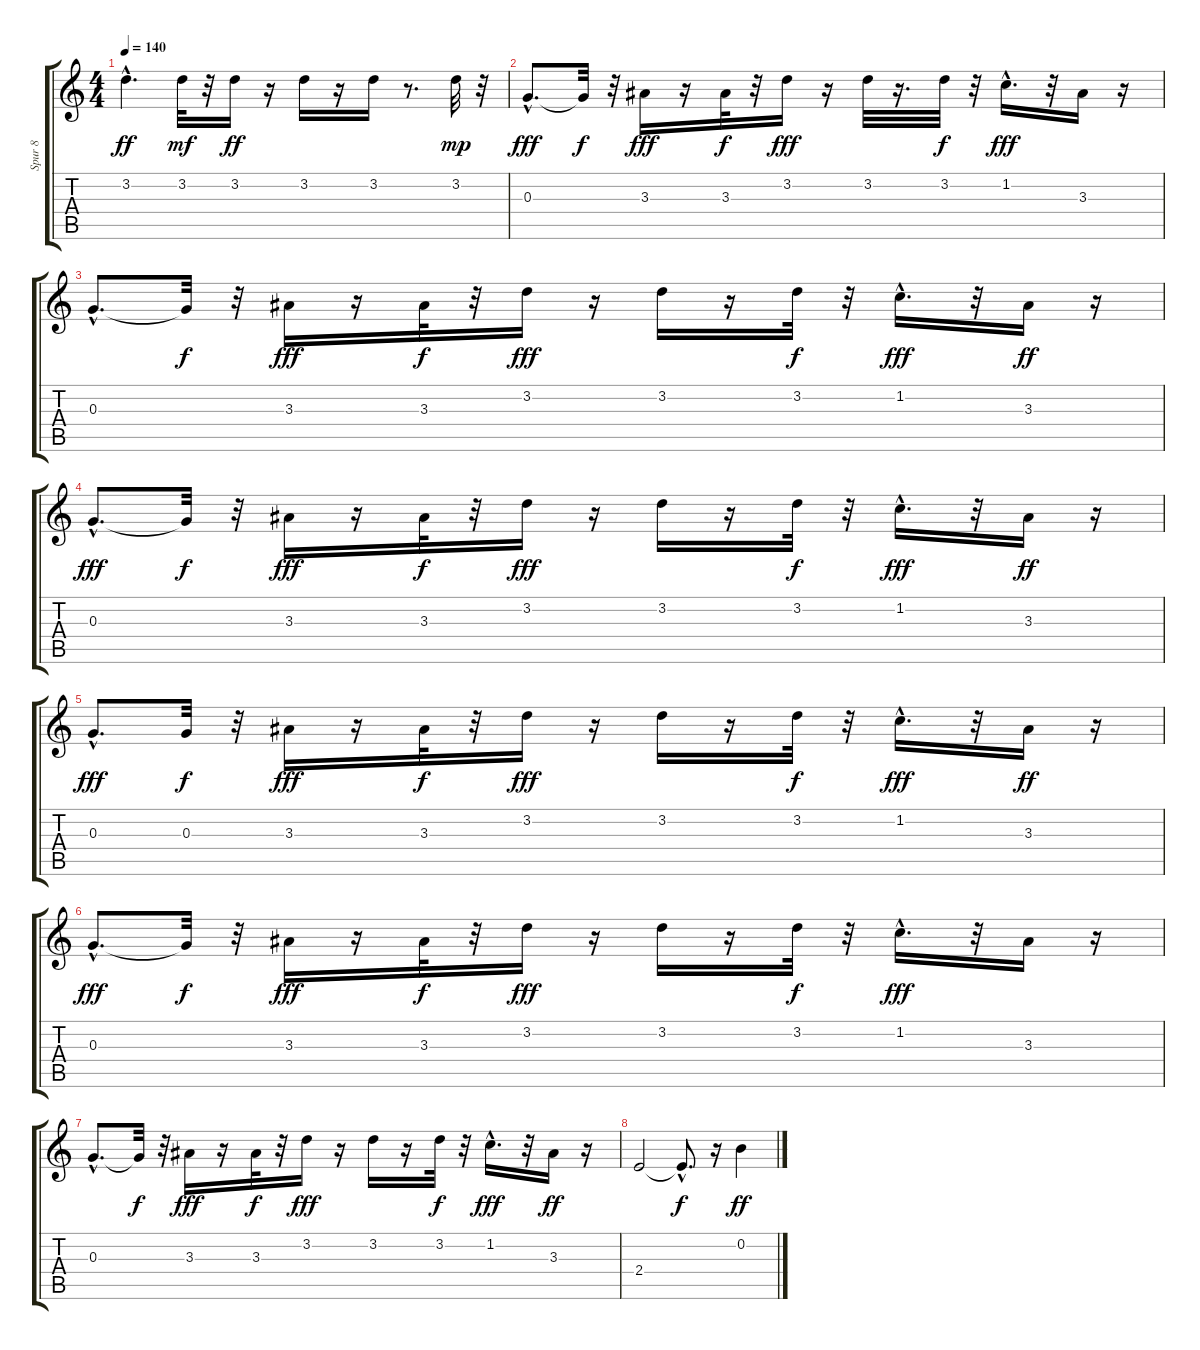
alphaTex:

\track ("Spur 8" "Spur 8") {instrument electricguitarmuted}
\staff {score tabs}
\tuning (E4 B3 G3 D3 A2 E2) {hide}
\ts (4 4)
\tempo 140
\clef g2
\ks c
3.2{hac}.4{d dy ff} 3.2.32{dy mf} r.32 3.2.16{dy ff} r.16 3.2.16 r.16 3.2.16 r.8{d} 3.2.32{dy mp} r.32 |
0.3{hac}.8{d dy fff} 0.3{t}.32{dy f} r.32 3.3.16{dy fff} r.16 3.3.32{dy f} r.32 3.2.16{dy fff} r.16 3.2.32 r.16{d} 3.2.32{dy f} r.32 1.2{hac}.16{d dy fff} r.32 3.3.16 r.16 |
0.3{hac}.8{d} 0.3{t}.32{dy f} r.32 3.3.16{dy fff} r.16 3.3.32{dy f} r.32 3.2.16{dy fff} r.16 3.2.16 r.16 3.2.32{dy f} r.32 1.2{hac}.16{d dy fff} r.32 3.3.16{dy ff} r.16 |
0.3{hac}.8{d dy fff} 0.3{t}.32{dy f} r.32 3.3.16{dy fff} r.16 3.3.32{dy f} r.32 3.2.16{dy fff} r.16 3.2.16 r.16 3.2.32{dy f} r.32 1.2{hac}.16{d dy fff} r.32 3.3.16{dy ff} r.16 |
0.3{hac}.8{d dy fff} 0.3.32{dy f} r.32 3.3.16{dy fff} r.16 3.3.32{dy f} r.32 3.2.16{dy fff} r.16 3.2.16 r.16 3.2.32{dy f} r.32 1.2{hac}.16{d dy fff} r.32 3.3.16{dy ff} r.16 |
0.3{hac}.8{d dy fff} 0.3{t}.32{dy f} r.32 3.3.16{dy fff} r.16 3.3.32{dy f} r.32 3.2.16{dy fff} r.16 3.2.16 r.16 3.2.32{dy f} r.32 1.2{hac}.16{d dy fff} r.32 3.3.16 r.16 |
0.3{hac}.8{d} 0.3{t}.32{dy f} r.32 3.3.16{dy fff} r.16 3.3.32{dy f} r.32 3.2.16{dy fff} r.16 3.2.16 r.16 3.2.32{dy f} r.32 1.2{hac}.16{d dy fff} r.32 3.3.16{dy ff} r.16 |
2.4.2 2.4{hac t}.8{d dy f} r.16 0.2.4{dy ff}
